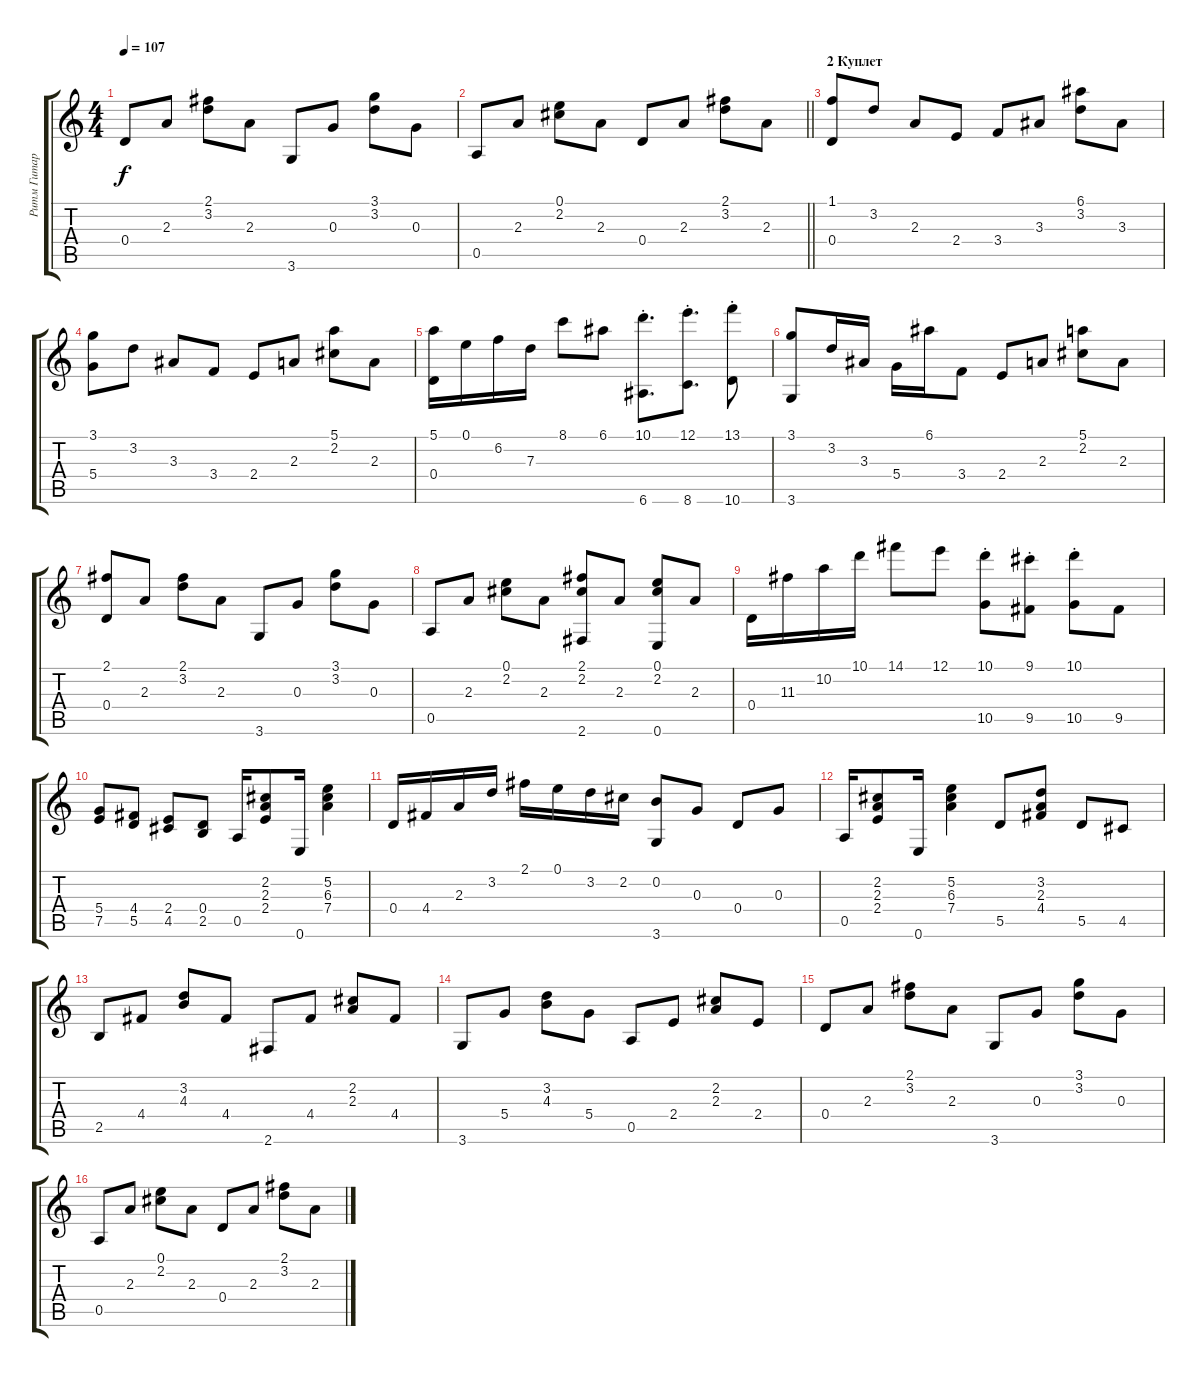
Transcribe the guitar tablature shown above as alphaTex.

\track ("Ритм Гитара" "Ритм Гитар") {instrument acousticguitarnylon}
\staff {score tabs}
\tuning (E4 B3 G3 D3 A2 E2) {hide}
\ts (4 4)
\tempo 107
\clef g2
\ks c
0.4.8{dy f} 2.3.8 (2.1 3.2).8 2.3.8 3.6.8 0.3.8 (3.1 3.2).8 0.3.8 |
\barLineRight lightlight
0.5.8 2.3.8 (0.1 2.2).8 2.3.8 0.4.8 2.3.8 (2.1 3.2).8 2.3.8 |
\section ("" "2 Куплет")
(1.1 0.4).8 3.2.8 2.3.8 2.4.8 3.4.8 3.3.8 (6.1 3.2).8 3.3.8 |
(3.1 5.4).8 3.2.8 3.3.8 3.4.8 2.4.8 2.3.8 (5.1 2.2).8 2.3.8 |
(5.1 0.4).16 0.1.16 6.2.16 7.3.16 8.1.8 6.1.8 (10.1{st} 6.6{st}).8{d} (12.1{st} 8.6{st}).8{d} (13.1{st} 10.6{st}).8 |
(3.1 3.6).8 3.2.16 3.3.16 5.4.16 6.1.16 3.4.8 2.4.8 2.3.8 (5.1 2.2).8 2.3.8 |
(2.1 0.4).8 2.3.8 (2.1 3.2).8 2.3.8 3.6.8 0.3.8 (3.1 3.2).8 0.3.8 |
0.5.8 2.3.8 (0.1 2.2).8 2.3.8 (2.1 2.2 2.6).8 2.3.8 (0.1 2.2 0.6).8 2.3.8 |
0.4.16 11.3.16 10.2.16 10.1.16 14.1.8 12.1.8 (10.1{st} 10.5{st}).8 (9.1{st} 9.5{st}).8 (10.1{st} 10.5{st}).8 9.5.8 |
(5.4 7.5).8 (4.4 5.5).8 (2.4 4.5).8 (0.4 2.5).8 0.5.16 (2.2 2.3 2.4).8 0.6.16 (5.2 6.3 7.4).4 |
0.4.16 4.4.16 2.3.16 3.2.16 2.1.16 0.1.16 3.2.16 2.2.16 (0.2 3.6).8 0.3.8 0.4.8 0.3.8 |
0.5.16 (2.2 2.3 2.4).8 0.6.16 (5.2 6.3 7.4).4 5.5.8 (3.2 2.3 4.4).8 5.5.8 4.5.8 |
2.5.8 4.4.8 (3.2 4.3).8 4.4.8 2.6.8 4.4.8 (2.2 2.3).8 4.4.8 |
3.6.8 5.4.8 (3.2 4.3).8 5.4.8 0.5.8 2.4.8 (2.2 2.3).8 2.4.8 |
0.4.8 2.3.8 (2.1 3.2).8 2.3.8 3.6.8 0.3.8 (3.1 3.2).8 0.3.8 |
0.5.8 2.3.8 (0.1 2.2).8 2.3.8 0.4.8 2.3.8 (2.1 3.2).8 2.3.8
